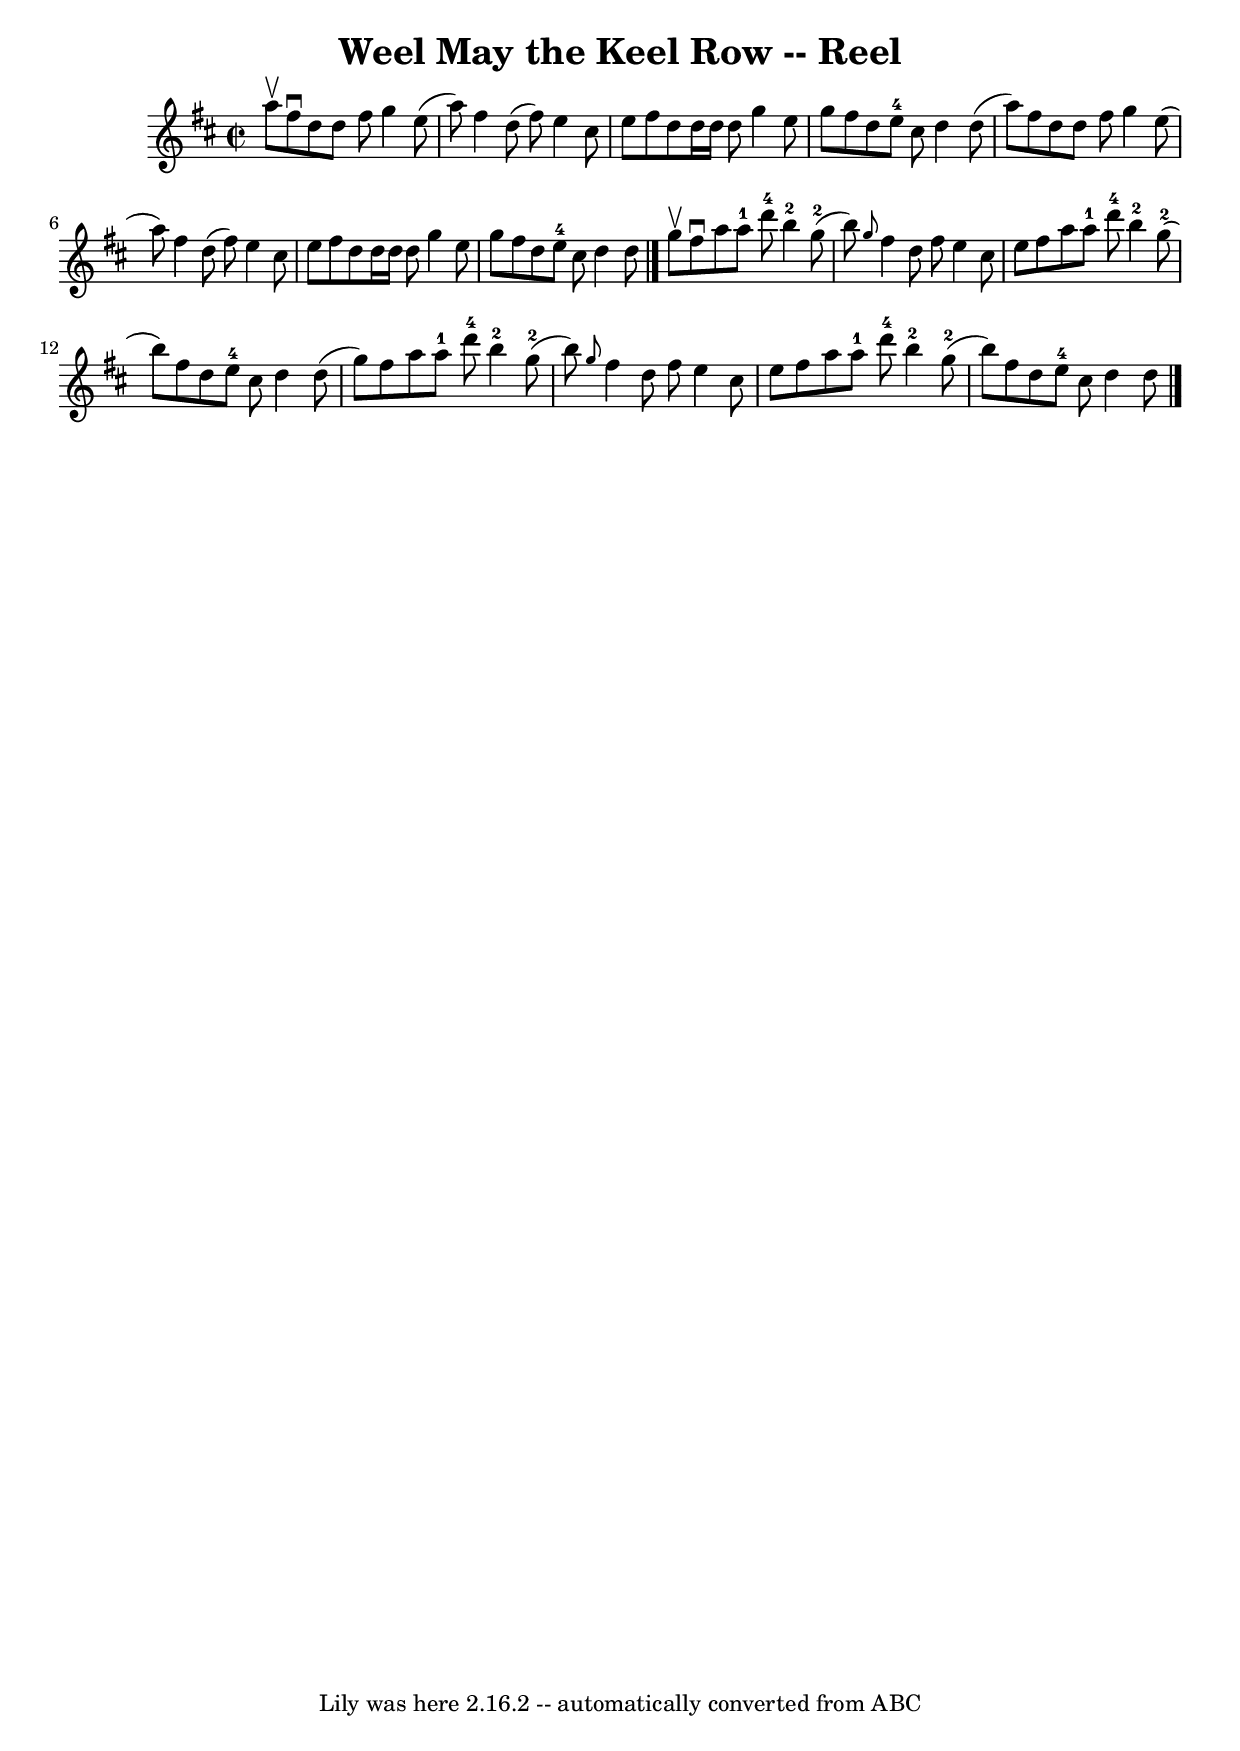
\version "2.7.40"
\include "Mammoth.ily"
\header {
	%% book = "Ryan's Mammoth Collection"
	crossRefNumber = "1"
	footnotes = "\\\\356\\\\[Original Version.]"
	origin = "SCOTCH"
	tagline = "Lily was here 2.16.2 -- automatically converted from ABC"
	title = "Weel May the Keel Row -- Reel"
}
voicedefault =  {


\override Staff.TimeSignature #'style = #'C
 \time 2/2 \key d \major a''8^\upbow |
 fis''8^\downbow d''8    
d''8 fis''8 g''4 e''8 (a''8)   |
 fis''4 d''8 (
fis''8) e''4 cis''8 e''8    |
 fis''8 d''8 d''16    
d''16 d''8 g''4 e''8 g''8    |
 fis''8 d''8 e''8-4 
 cis''8 d''4 d''8 (a''8)   |
 fis''8 d''8 d''8    
fis''8 g''4 e''8 (a''8)   |
 fis''4 d''8 (fis''8)  
 e''4 cis''8 e''8    |
 fis''8 d''8 d''16 d''16 d''8  
 g''4 e''8 g''8    |
 fis''8 d''8 e''8-4 cis''8    
d''4 d''8    \bar "|." g''8^\upbow |
 fis''8^\downbow a''8 
 a''8-1 d'''8-4 b''4-2 g''8-2(b''8)   |
 
\grace { g''8  } fis''4 d''8 fis''8 e''4 cis''8 e''8    
|
 fis''8 a''8 a''8-1 d'''8-4 b''4-2 g''8 
-2(b''8)   |
 fis''8 d''8 e''8-4 cis''8 d''4    
d''8 (g''8)   |
 fis''8 a''8 a''8-1 d'''8-4     
b''4-2 g''8-2(b''8)   |
 \grace { g''8  } fis''4    
d''8 fis''8 e''4 cis''8 e''8    |
 fis''8 a''8 a''8 
-1 d'''8-4 b''4-2 g''8-2(b''8)   |
 fis''8    
d''8 e''8-4 cis''8 d''4 d''8    \bar "|."   
}

\score{
    <<

	\context Staff="default"
	{
	    \voicedefault 
	}

    >>
	\layout {
	}
	\midi {}
}
